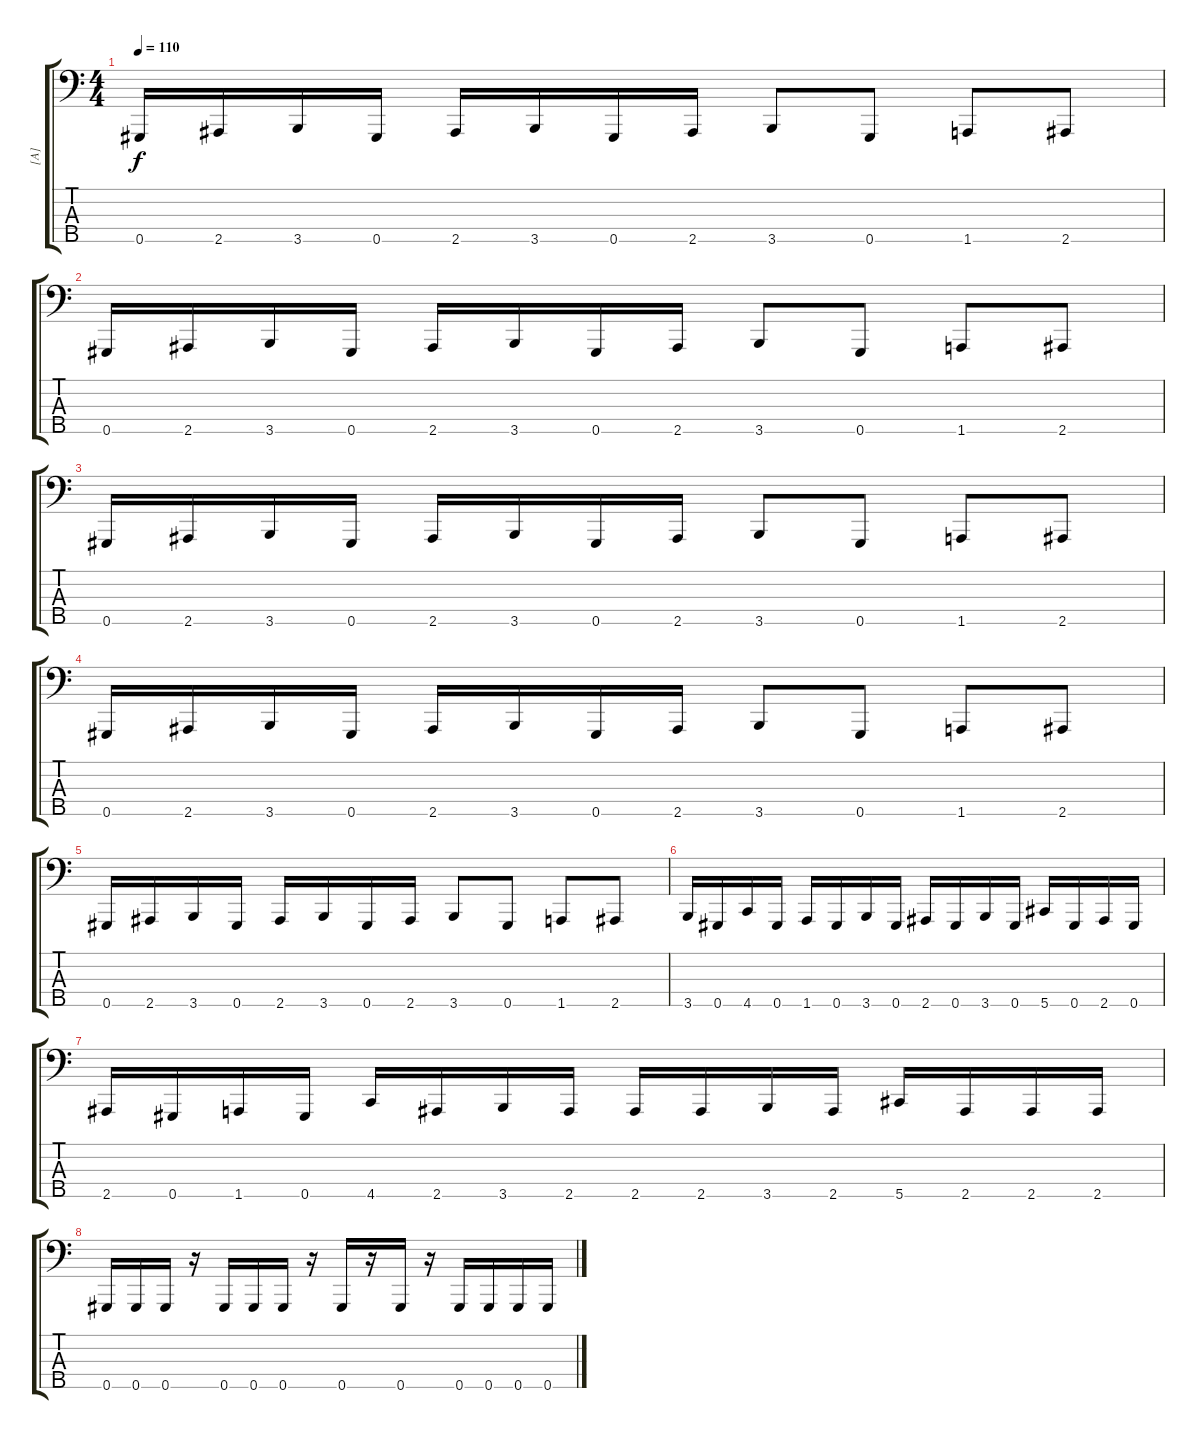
\track ("[A]" "[A]") {instrument electricbasspick}
\staff {score tabs}
\tuning (E2 B1 Gb1 B0 Ab0) {hide}
\ts (4 4)
\tempo 110
\clef f4
\ks c
0.5.16{dy f} 2.5.16 3.5.16 0.5.16 2.5.16 3.5.16 0.5.16 2.5.16 3.5.8 0.5.8 1.5.8 2.5.8 |
0.5.16 2.5.16 3.5.16 0.5.16 2.5.16 3.5.16 0.5.16 2.5.16 3.5.8 0.5.8 1.5.8 2.5.8 |
0.5.16 2.5.16 3.5.16 0.5.16 2.5.16 3.5.16 0.5.16 2.5.16 3.5.8 0.5.8 1.5.8 2.5.8 |
0.5.16 2.5.16 3.5.16 0.5.16 2.5.16 3.5.16 0.5.16 2.5.16 3.5.8 0.5.8 1.5.8 2.5.8 |
0.5.16 2.5.16 3.5.16 0.5.16 2.5.16 3.5.16 0.5.16 2.5.16 3.5.8 0.5.8 1.5.8 2.5.8 |
3.5.16 0.5.16 4.5.16 0.5.16 1.5.16 0.5.16 3.5.16 0.5.16 2.5.16 0.5.16 3.5.16 0.5.16 5.5.16 0.5.16 2.5.16 0.5.16 |
2.5.16 0.5.16 1.5.16 0.5.16 4.5.16 2.5.16 3.5.16 2.5.16 2.5.16 2.5.16 3.5.16 2.5.16 5.5.16 2.5.16 2.5.16 2.5.16 |
0.5.16 0.5.16 0.5.16 r.16 0.5.16 0.5.16 0.5.16 r.16 0.5.16 r.16 0.5.16 r.16 0.5.16 0.5.16 0.5.16 0.5.16
